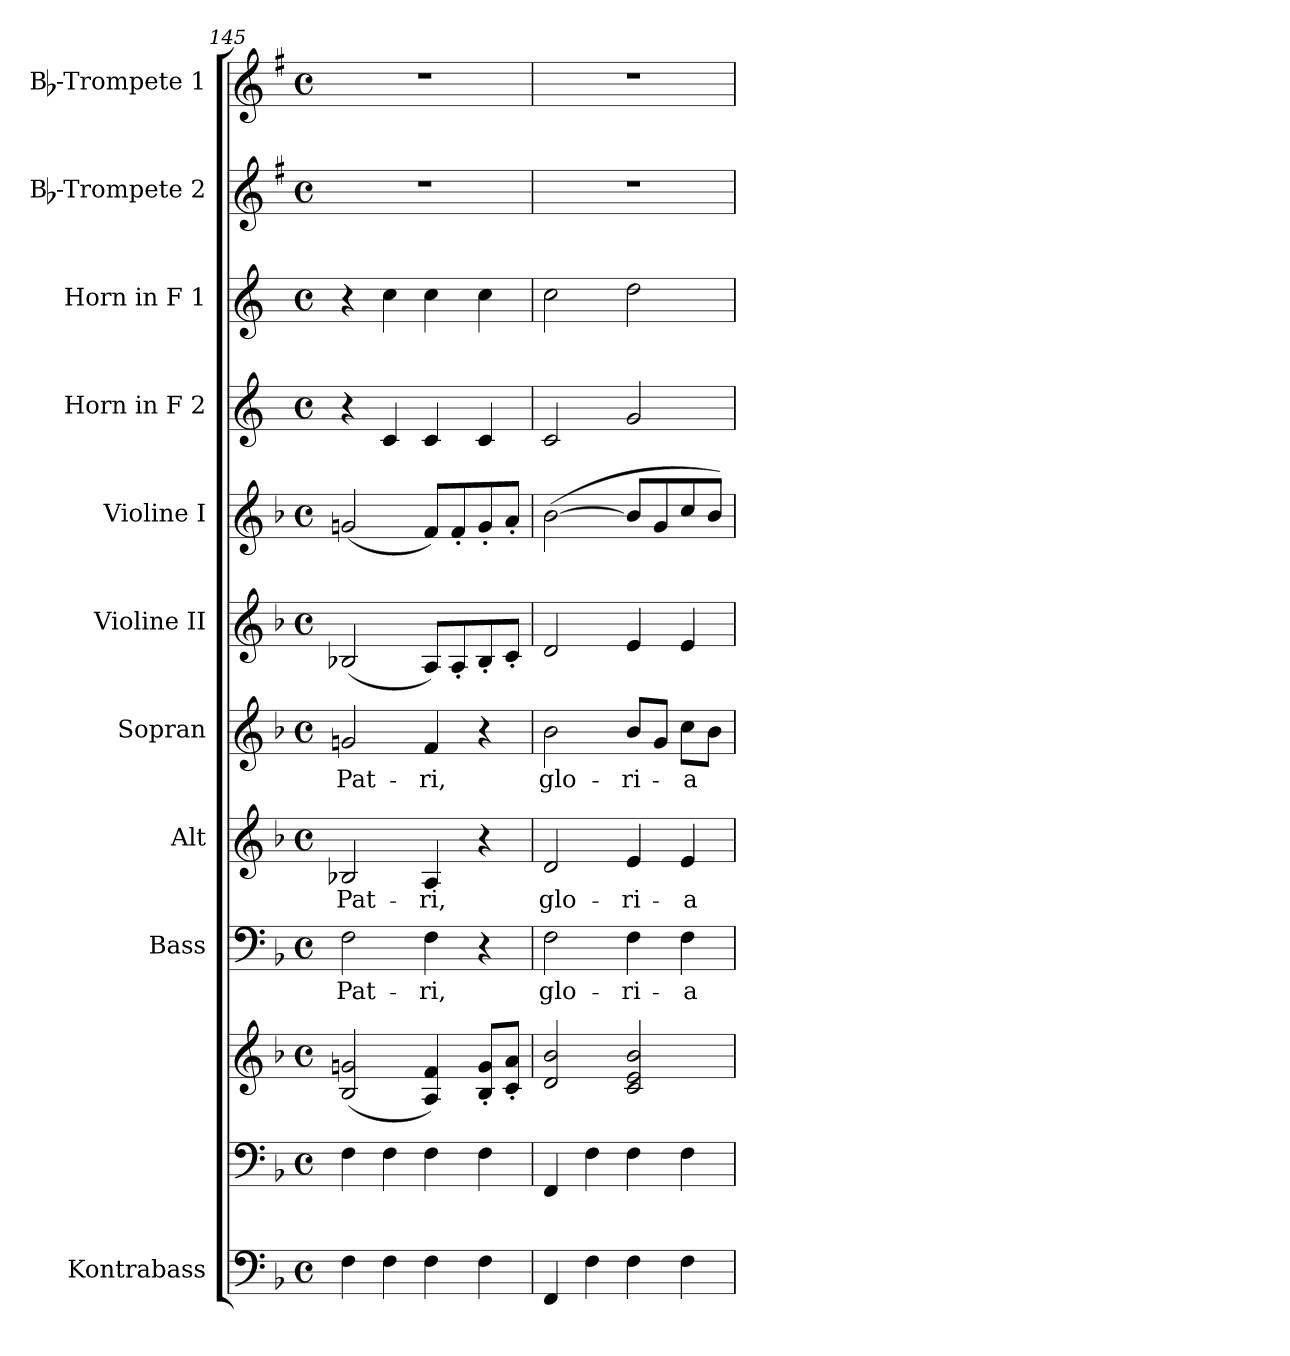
**kern	**kern	**kern	**kern	**text	**kern	**text	**kern	**text	**kern	**kern	**kern	**kern	**kern	**kern
*part11	*part10	*part10	*part9	*part9	*part8	*part8	*part7	*part7	*part6	*part5	*part4	*part3	*part2	*part1
*staff12	*staff11	*staff10	*staff9	*staff9	*staff8	*staff8	*staff7	*staff7	*staff6	*staff5	*staff4	*staff3	*staff2	*staff1
*I"Kontrabass	*	*	*I"Bass	*	*I"Alt	*	*I"Sopran	*	*I"Violine II	*I"Violine I	*I"Horn in F 2	*I"Horn in F 1	*I"Bb-Trompete 2	*I"Bb-Trompete 1
*I'Kb.	*	*	*I'B.	*	*I'A.	*	*I'S.	*	*I'Vl. II	*I'Vl. I	*	*	*I'Bb Trp. 2	*I'Bb Trp. 1
*clefF4	*clefF4	*clefG2	*clefF4	*	*clefG2	*	*clefG2	*	*clefG2	*clefG2	*clefG2	*clefG2	*clefG2	*clefG2
*ITrd7c12	*	*	*	*	*	*	*	*	*	*	*ITrd4c7	*ITrd4c7	*ITrd1c2	*ITrd1c2
*k[b-]	*k[b-]	*k[b-]	*k[b-]	*	*k[b-]	*	*k[b-]	*	*k[b-]	*k[b-]	*k[b-]	*k[b-]	*k[b-]	*k[b-]
*F:	*F:	*F:	*F:	*	*F:	*	*F:	*	*F:	*F:	*F:	*F:	*F:	*F:
*M4/4	*M4/4	*M4/4	*M4/4	*	*M4/4	*	*M4/4	*	*M4/4	*M4/4	*M4/4	*M4/4	*M4/4	*M4/4
*met(c)	*met(c)	*met(c)	*met(c)	*	*met(c)	*	*met(c)	*	*met(c)	*met(c)	*met(c)	*met(c)	*met(c)	*met(c)
=145	=145	=145	=145	=145	=145	=145	=145	=145	=145	=145	=145	=145	=145	=145
!	!	!	!	!LO:LY:b	!	!LO:LY:b	!	!LO:LY:b	!	!	!	!	!	!
4FF\	4F\	(<2B-/ 2gn/	2F\	Pat-	2B-X/	Pat-	2gn/	Pat-	(<2B-X/	(<2gn/	4r	4r	1r	1r
4FF\	4F\	.	.	.	.	.	.	.	.	.	4F/	4f\	.	.
!	!	!	!	!LO:LY:b	!	!LO:LY:b	!	!LO:LY:b	!	!	!	!	!	!
4FF\	4F\	4A/ 4f/)	4F\	-ri,	4A/	-ri,	4f/	-ri,	8A/L)	8f/L)	4F/	4f\	.	.
.	.	.	.	.	.	.	.	.	8A'</	8f'</	.	.	.	.
4FF\	4F\	8B-/'< 8g/'<L	4r	.	4r	.	4r	.	8B-'</	8g'</	4F/	4f\	.	.
.	.	8c/'< 8a/'<J	.	.	.	.	.	.	8c'</J	8a'</J	.	.	.	.
!!LO:PB:g=z
=146	=146	=146	=146	=146	=146	=146	=146	=146	=146	=146	=146	=146	=146	=146
!	!	!	!	!LO:LY:b	!	!LO:LY:b	!	!LO:LY:b	!	!	!	!	!	!
4FFF/	4FF/	2d/ 2b-/	2F\	glo-	2d/	glo-	2b-\	glo-	2d/	(>[2b-\	2F/	2f\	1r	1r
4FF\	4F\	.	.	.	.	.	.	.	.	.	.	.	.	.
!	!	!	!	!LO:LY:b	!	!LO:LY:b	!	!LO:LY:b	!	!	!	!	!	!
4FF\	4F\	2c/ 2e/ 2b-/	4F\	-ri-	4e/	-ri-	8b-/L	-ri-	4e/	8b-/L]	2c/	2g\	.	.
.	.	.	.	.	.	.	8g/J	.	.	8g/	.	.	.	.
!	!	!	!	!LO:LY:b	!	!LO:LY:b	!	!LO:LY:b	!	!	!	!	!	!
4FF\	4F\	.	4F\	-a	4e/	-a	8cc\L	-a	4e/	8cc/	.	.	.	.
.	.	.	.	.	.	.	8b-\J	.	.	8b-/J)	.	.	.	.
=	=	=	=	=	=	=	=	=	=	=	=	=	=	=
*-	*-	*-	*-	*-	*-	*-	*-	*-	*-	*-	*-	*-	*-	*-
